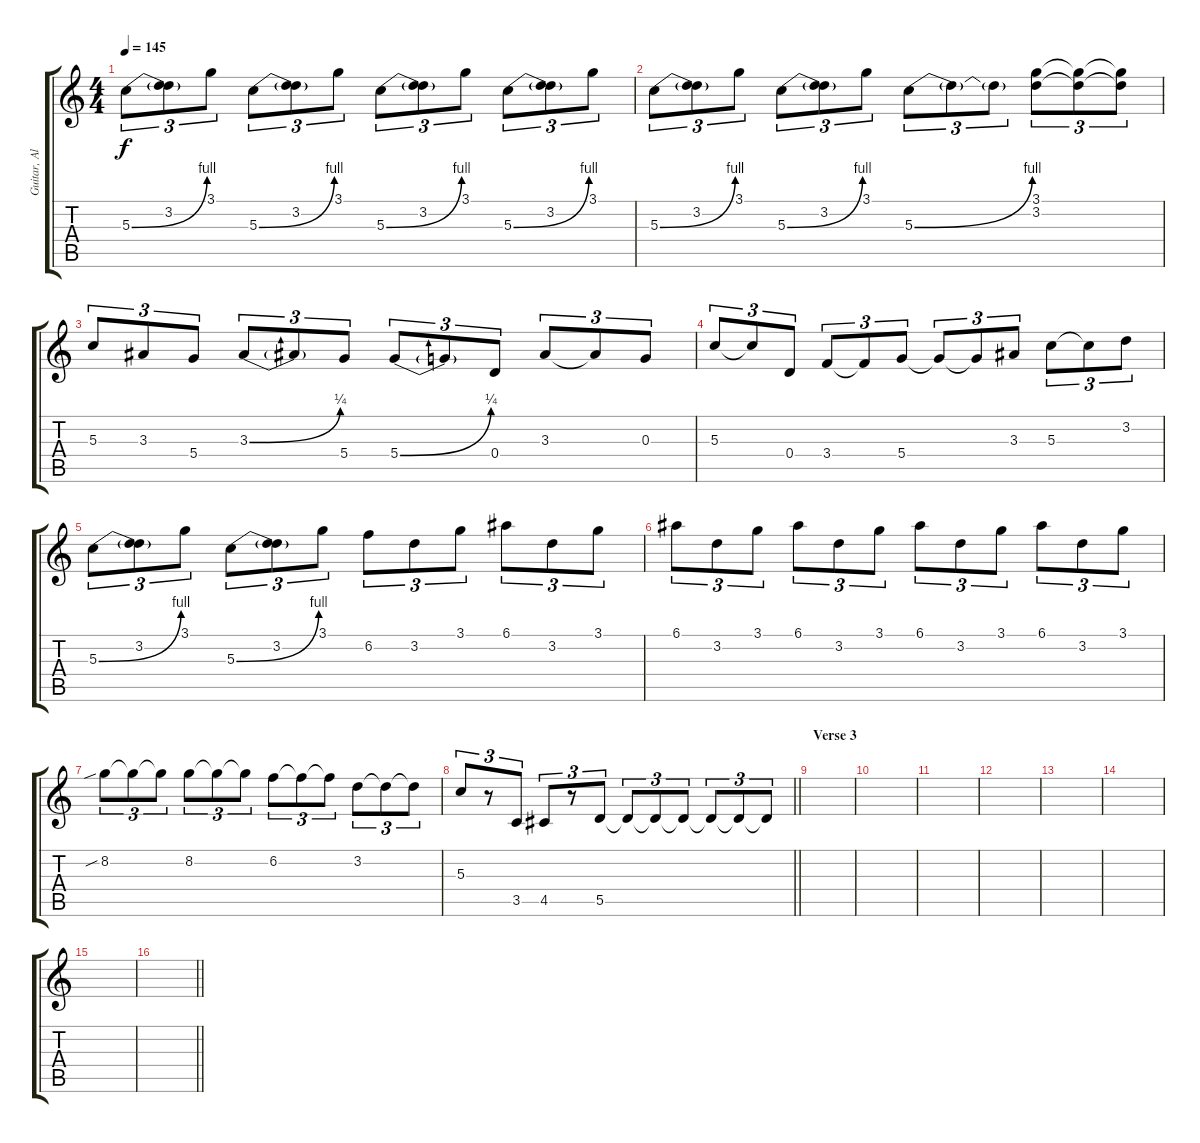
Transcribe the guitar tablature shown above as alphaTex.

\track ("Guitar, Alternate Lead" "Guitar, Al") {mute instrument distortionguitar}
\staff {score tabs}
\tuning (E4 B3 G3 D3 A2 E2) {hide}
\ts (4 4)
\tempo 145
\clef g2
\ks c
5.3{be (bend 0 0 60 4)}.8{tu (3 2) dy f} (3.2 5.3{t}).8{tu (3 2)} 3.1.8{tu (3 2)} 5.3{be (bend 0 0 60 4)}.8{tu (3 2)} (3.2 5.3{t}).8{tu (3 2)} 3.1.8{tu (3 2)} 5.3{be (bend 0 0 60 4)}.8{tu (3 2)} (3.2 5.3{t}).8{tu (3 2)} 3.1.8{tu (3 2)} 5.3{be (bend 0 0 60 4)}.8{tu (3 2)} (3.2 5.3{t}).8{tu (3 2)} 3.1.8{tu (3 2)} |
5.3{be (bend 0 0 60 4)}.8{tu (3 2)} (3.2 5.3{t}).8{tu (3 2)} 3.1.8{tu (3 2)} 5.3{be (bend 0 0 60 4)}.8{tu (3 2)} (3.2 5.3{t}).8{tu (3 2)} 3.1.8{tu (3 2)} 5.3{be (bend 0 0 60 4)}.8{tu (3 2)} 5.3{t}.8{tu (3 2)} 5.3{t}.8{tu (3 2)} (3.1 3.2).8{tu (3 2)} (3.1{t} 3.2{t}).8{tu (3 2)} (3.1{t} 3.2{t}).8{tu (3 2)} |
5.3.8{tu (3 2)} 3.3.8{tu (3 2)} 5.4.8{tu (3 2)} 3.3{be (bend 0 0 60 1)}.8{tu (3 2)} 3.3{t}.8{tu (3 2)} 5.4.8{tu (3 2)} 5.4{be (bend 0 0 60 1)}.8{tu (3 2)} 5.4{t}.8{tu (3 2)} 0.4.8{tu (3 2)} 3.3.8{tu (3 2)} 3.3{t}.8{tu (3 2)} 0.3.8{tu (3 2)} |
5.3.8{tu (3 2)} 5.3{t}.8{tu (3 2)} 0.4.8{tu (3 2)} 3.4.8{tu (3 2)} 3.4{t}.8{tu (3 2)} 5.4.8{tu (3 2)} 5.4{t}.8{tu (3 2)} 5.4{t}.8{tu (3 2)} 3.3.8{tu (3 2)} 5.3.8{tu (3 2)} 5.3{t}.8{tu (3 2)} 3.2.8{tu (3 2)} |
5.3{be (bend 0 0 60 4)}.8{tu (3 2)} (3.2 5.3{t}).8{tu (3 2)} 3.1.8{tu (3 2)} 5.3{be (bend 0 0 60 4)}.8{tu (3 2)} (3.2 5.3{t}).8{tu (3 2)} 3.1.8{tu (3 2)} 6.2.8{tu (3 2)} 3.2.8{tu (3 2)} 3.1.8{tu (3 2)} 6.1.8{tu (3 2)} 3.2.8{tu (3 2)} 3.1.8{tu (3 2)} |
6.1.8{tu (3 2)} 3.2.8{tu (3 2)} 3.1.8{tu (3 2)} 6.1.8{tu (3 2)} 3.2.8{tu (3 2)} 3.1.8{tu (3 2)} 6.1.8{tu (3 2)} 3.2.8{tu (3 2)} 3.1.8{tu (3 2)} 6.1.8{tu (3 2)} 3.2.8{tu (3 2)} 3.1.8{tu (3 2)} |
8.2{sib}.8{tu (3 2)} 8.2{t}.8{tu (3 2)} 8.2{t}.8{tu (3 2)} 8.2.8{tu (3 2)} 8.2{t}.8{tu (3 2)} 8.2{t}.8{tu (3 2)} 6.2.8{tu (3 2)} 6.2{t}.8{tu (3 2)} 6.2{t}.8{tu (3 2)} 3.2.8{tu (3 2)} 3.2{t}.8{tu (3 2)} 3.2{t}.8{tu (3 2)} |
\barLineRight lightlight
5.3.8{tu (3 2)} r.8{tu (3 2)} 3.5.8{tu (3 2)} 4.5.8{tu (3 2)} r.8{tu (3 2)} 5.5.8{tu (3 2)} 5.5{t}.8{tu (3 2)} 5.5{t}.8{tu (3 2)} 5.5{t}.8{tu (3 2)} 5.5{t}.8{tu (3 2)} 5.5{t}.8{tu (3 2)} 5.5{t}.8{tu (3 2)} |
\section ("" "Verse 3")
|
|
|
|
|
|
|
\barLineRight lightlight
